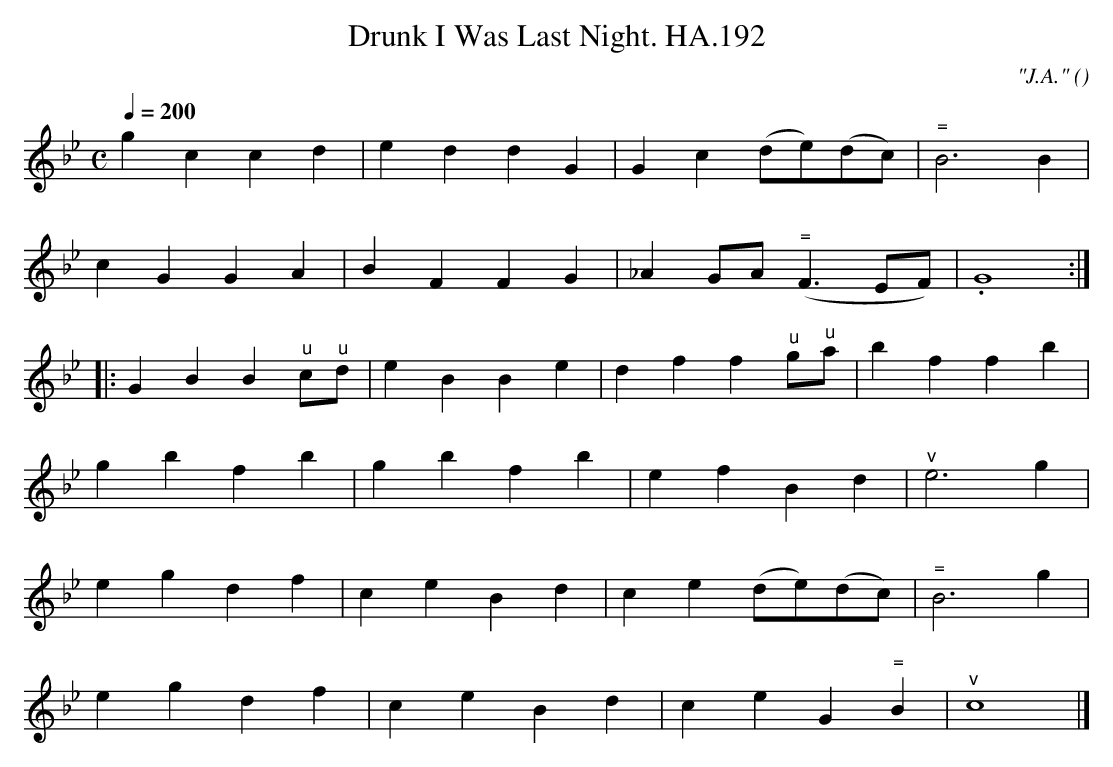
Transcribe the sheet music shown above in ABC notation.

X:1
T:Drunk I Was Last Night. HA.192
M:C
L:1/4
Q:1/4=200
C:"J.A."
O:
K:Gmin
gccd|eddG|Gc (d/2e/2)(d/2c/2)|"^="B3B|
cGGA|BFFG|_AG/2A/2("^="F3/2E/2F/2)|.G4:|
|:GBB"^u"c/2"^u"d/2|eBBe|dff"^u"g/2"^u"a/2|bffb|
gbfb|gbfb|efBd|"^v"e3g|
egdf|ceBd|ce(d/2e/2)(d/2c/2)|"^="B3g|
egdf|ceBd|ceG"^="B|"^v"c4|]
